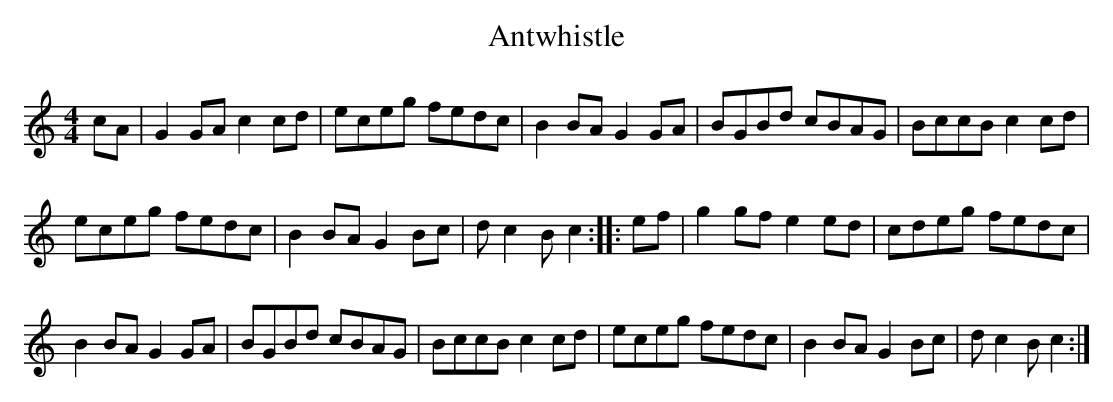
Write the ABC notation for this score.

X:1
T:Antwhistle
M:4/4
L:1/8
K:C
cA | G2GA c2cd | eceg fedc | B2BA G2GA | BGBd cBAG | BccB c2cd |
eceg fedc | B2BA G2Bc | dc2B c2 :: ef | g2gf e2ed | cdeg fedc |
B2BA G2GA | BGBd cBAG | BccB c2cd | eceg fedc | B2BA G2Bc | dc2B c2 :|
